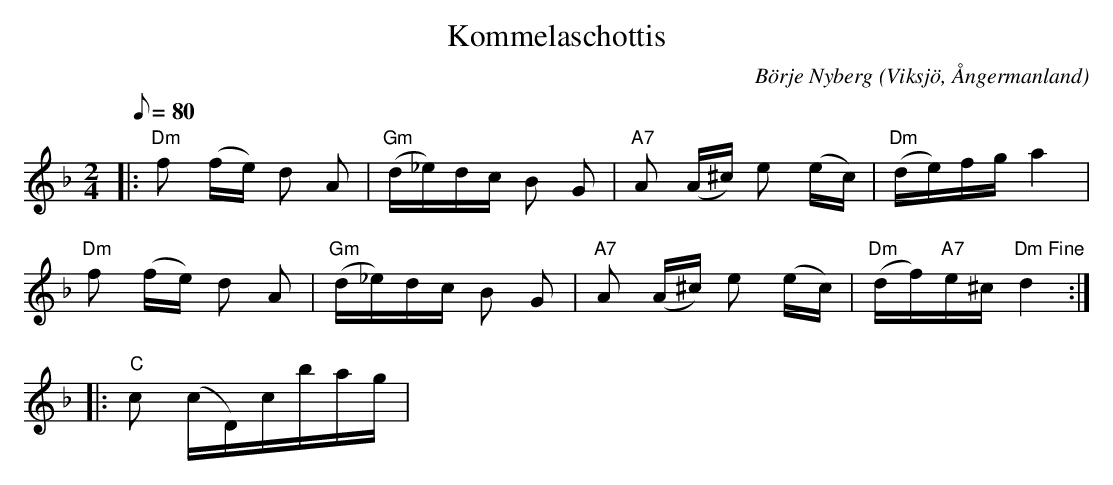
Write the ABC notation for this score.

X:1
T:Kommelaschottis
C:Börje Nyberg
O:Viksjö, Ångermanland
M:2/4
L:1/8
Q:80
K:Dm
|: "Dm"f (f/2e/2) d A | "Gm"(d/2_e/2)d/2c/2 B G | "A7"A (A/2^c/2) e (e/2c/2) |"Dm"(d/2e/2)f/2g/2 a2 |
"Dm"f (f/2e/2) d A | "Gm" (d/2_e/2)d/2c/2 B G | "A7"A (A/2^c/2) e (e/2c/2) | "Dm"(d/2f/2)"A7"e/2^c/2 "Dm Fine"d2::
"C"c (c/2D/2)c/2b/2a/2g/2 |
